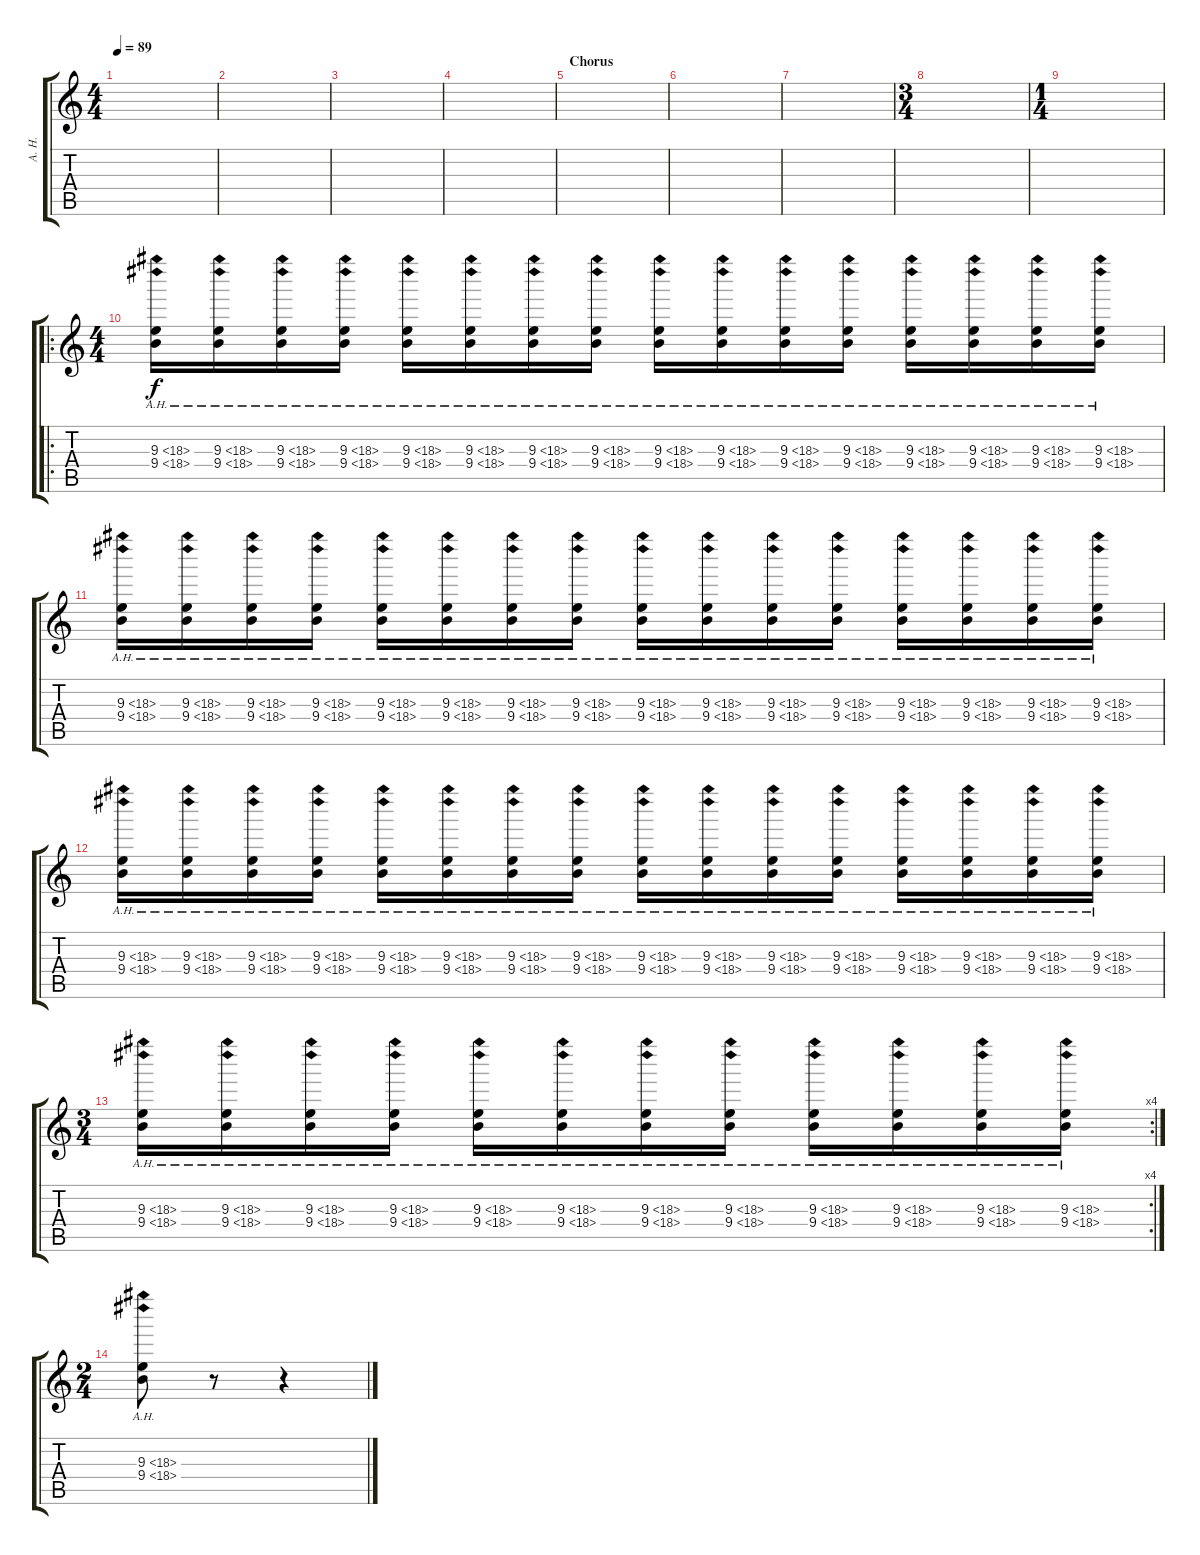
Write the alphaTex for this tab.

\track ("A. H." "A. H.") {instrument overdrivenguitar}
\staff {score tabs}
\tuning (E4 B3 G3 D3 A2 E2) {hide}
\ts (4 4)
\tempo 89
\clef g2
\ks c
|
|
|
|
\section ("" "Chorus")
|
|
|
\ts (3 4)
|
\ts (1 4)
|
\ro
\ts (4 4)
(9.3{ah 9} 9.4{ah 9}).16 (9.3{ah 9} 9.4{ah 9}).16 (9.3{ah 9} 9.4{ah 9}).16 (9.3{ah 9} 9.4{ah 9}).16 (9.3{ah 9} 9.4{ah 9}).16 (9.3{ah 9} 9.4{ah 9}).16 (9.3{ah 9} 9.4{ah 9}).16 (9.3{ah 9} 9.4{ah 9}).16 (9.3{ah 9} 9.4{ah 9}).16 (9.3{ah 9} 9.4{ah 9}).16 (9.3{ah 9} 9.4{ah 9}).16 (9.3{ah 9} 9.4{ah 9}).16 (9.3{ah 9} 9.4{ah 9}).16 (9.3{ah 9} 9.4{ah 9}).16 (9.3{ah 9} 9.4{ah 9}).16 (9.3{ah 9} 9.4{ah 9}).16 |
(9.3{ah 9} 9.4{ah 9}).16 (9.3{ah 9} 9.4{ah 9}).16 (9.3{ah 9} 9.4{ah 9}).16 (9.3{ah 9} 9.4{ah 9}).16 (9.3{ah 9} 9.4{ah 9}).16 (9.3{ah 9} 9.4{ah 9}).16 (9.3{ah 9} 9.4{ah 9}).16 (9.3{ah 9} 9.4{ah 9}).16 (9.3{ah 9} 9.4{ah 9}).16 (9.3{ah 9} 9.4{ah 9}).16 (9.3{ah 9} 9.4{ah 9}).16 (9.3{ah 9} 9.4{ah 9}).16 (9.3{ah 9} 9.4{ah 9}).16 (9.3{ah 9} 9.4{ah 9}).16 (9.3{ah 9} 9.4{ah 9}).16 (9.3{ah 9} 9.4{ah 9}).16 |
(9.3{ah 9} 9.4{ah 9}).16 (9.3{ah 9} 9.4{ah 9}).16 (9.3{ah 9} 9.4{ah 9}).16 (9.3{ah 9} 9.4{ah 9}).16 (9.3{ah 9} 9.4{ah 9}).16 (9.3{ah 9} 9.4{ah 9}).16 (9.3{ah 9} 9.4{ah 9}).16 (9.3{ah 9} 9.4{ah 9}).16 (9.3{ah 9} 9.4{ah 9}).16 (9.3{ah 9} 9.4{ah 9}).16 (9.3{ah 9} 9.4{ah 9}).16 (9.3{ah 9} 9.4{ah 9}).16 (9.3{ah 9} 9.4{ah 9}).16 (9.3{ah 9} 9.4{ah 9}).16 (9.3{ah 9} 9.4{ah 9}).16 (9.3{ah 9} 9.4{ah 9}).16 |
\rc 4
\ts (3 4)
(9.3{ah 9} 9.4{ah 9}).16 (9.3{ah 9} 9.4{ah 9}).16 (9.3{ah 9} 9.4{ah 9}).16 (9.3{ah 9} 9.4{ah 9}).16 (9.3{ah 9} 9.4{ah 9}).16 (9.3{ah 9} 9.4{ah 9}).16 (9.3{ah 9} 9.4{ah 9}).16 (9.3{ah 9} 9.4{ah 9}).16 (9.3{ah 9} 9.4{ah 9}).16 (9.3{ah 9} 9.4{ah 9}).16 (9.3{ah 9} 9.4{ah 9}).16 (9.3{ah 9} 9.4{ah 9}).16 |
\ts (2 4)
(9.3{ah 9} 9.4{ah 9}).8 r.8 r.4
